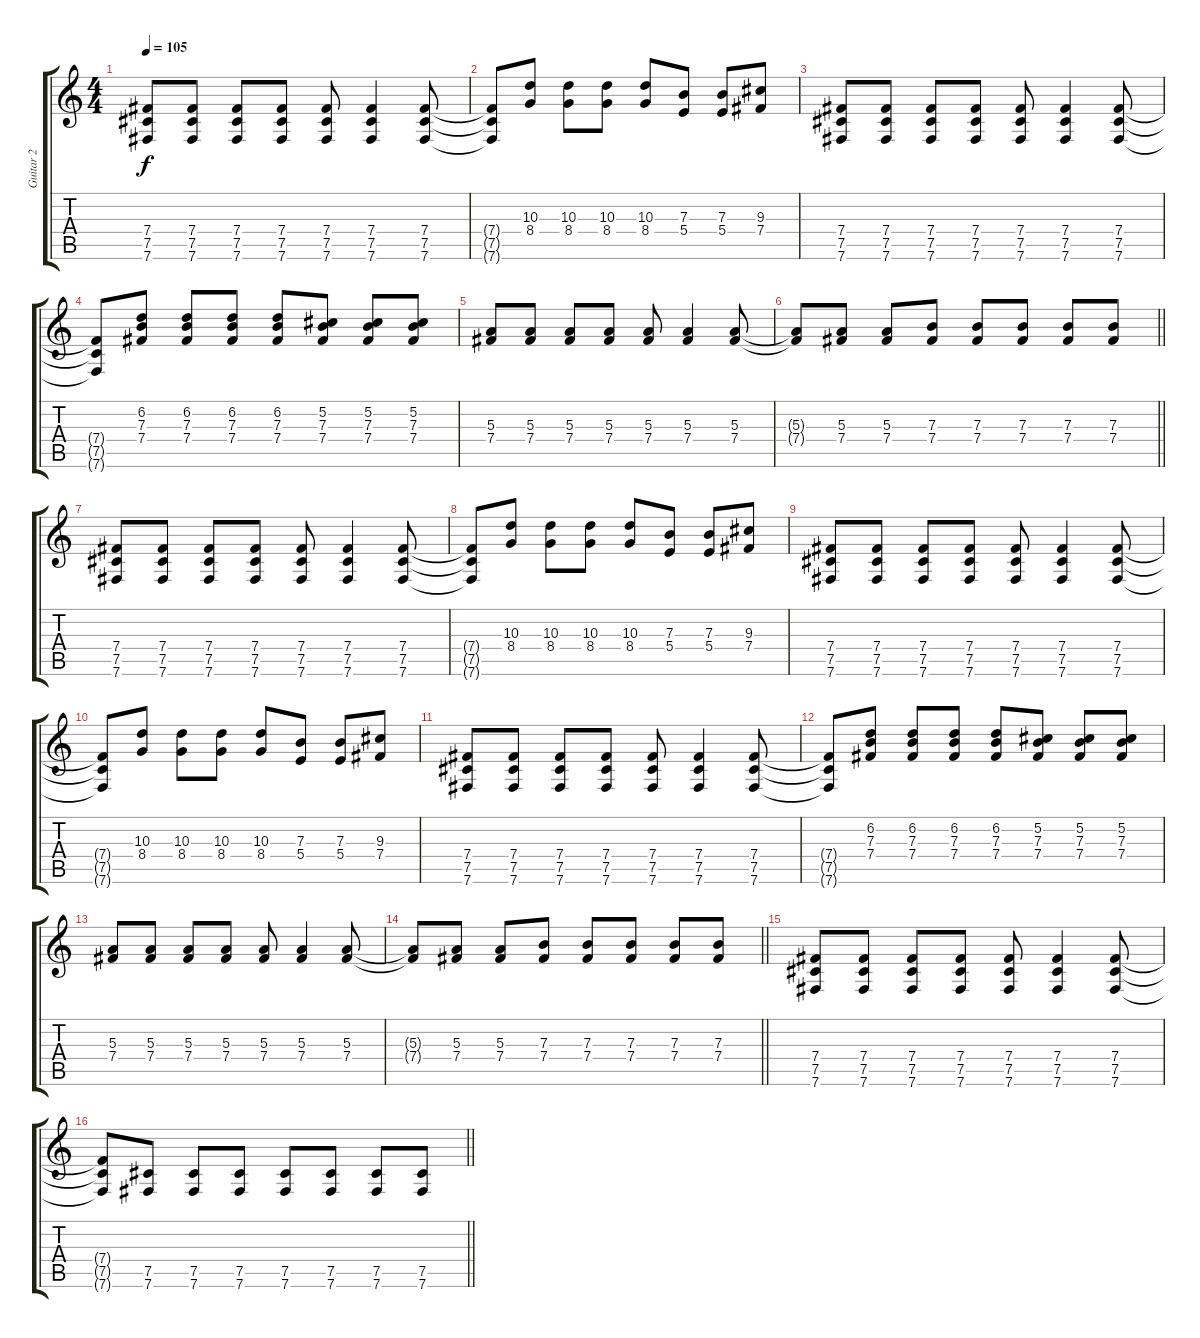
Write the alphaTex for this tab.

\track ("Guitar 2" "Guitar 2") {instrument overdrivenguitar}
\staff {score tabs}
\tuning (Db4 Ab3 E3 B2 Gb2 B1) {hide}
\ts (4 4)
\tempo 105
\clef g2
\ks c
(7.4 7.5 7.6).8{dy f} (7.4 7.5 7.6).8 (7.4 7.5 7.6).8 (7.4 7.5 7.6).8 (7.4 7.5 7.6).8 (7.4 7.5 7.6).4 (7.4 7.5 7.6).8 |
(7.4{t} 7.5{t} 7.6{t}).8 (10.3 8.4).8 (10.3 8.4).8 (10.3 8.4).8 (10.3 8.4).8 (7.3 5.4).8 (7.3 5.4).8 (9.3 7.4).8 |
(7.4 7.5 7.6).8 (7.4 7.5 7.6).8 (7.4 7.5 7.6).8 (7.4 7.5 7.6).8 (7.4 7.5 7.6).8 (7.4 7.5 7.6).4 (7.4 7.5 7.6).8 |
(7.4{t} 7.5{t} 7.6{t}).8 (6.2 7.3 7.4).8 (6.2 7.3 7.4).8 (6.2 7.3 7.4).8 (6.2 7.3 7.4).8 (5.2 7.3 7.4).8 (5.2 7.3 7.4).8 (5.2 7.3 7.4).8 |
(5.3 7.4).8 (5.3 7.4).8 (5.3 7.4).8 (5.3 7.4).8 (5.3 7.4).8 (5.3 7.4).4 (5.3 7.4).8 |
\barLineRight lightlight
(5.3{t} 7.4{t}).8 (5.3 7.4).8 (5.3 7.4).8 (7.3 7.4).8 (7.3 7.4).8 (7.3 7.4).8 (7.3 7.4).8 (7.3 7.4).8 |
(7.4 7.5 7.6).8 (7.4 7.5 7.6).8 (7.4 7.5 7.6).8 (7.4 7.5 7.6).8 (7.4 7.5 7.6).8 (7.4 7.5 7.6).4 (7.4 7.5 7.6).8 |
(7.4{t} 7.5{t} 7.6{t}).8 (10.3 8.4).8 (10.3 8.4).8 (10.3 8.4).8 (10.3 8.4).8 (7.3 5.4).8 (7.3 5.4).8 (9.3 7.4).8 |
(7.4 7.5 7.6).8 (7.4 7.5 7.6).8 (7.4 7.5 7.6).8 (7.4 7.5 7.6).8 (7.4 7.5 7.6).8 (7.4 7.5 7.6).4 (7.4 7.5 7.6).8 |
(7.4{t} 7.5{t} 7.6{t}).8 (10.3 8.4).8 (10.3 8.4).8 (10.3 8.4).8 (10.3 8.4).8 (7.3 5.4).8 (7.3 5.4).8 (9.3 7.4).8 |
(7.4 7.5 7.6).8 (7.4 7.5 7.6).8 (7.4 7.5 7.6).8 (7.4 7.5 7.6).8 (7.4 7.5 7.6).8 (7.4 7.5 7.6).4 (7.4 7.5 7.6).8 |
(7.4{t} 7.5{t} 7.6{t}).8 (6.2 7.3 7.4).8 (6.2 7.3 7.4).8 (6.2 7.3 7.4).8 (6.2 7.3 7.4).8 (5.2 7.3 7.4).8 (5.2 7.3 7.4).8 (5.2 7.3 7.4).8 |
(5.3 7.4).8 (5.3 7.4).8 (5.3 7.4).8 (5.3 7.4).8 (5.3 7.4).8 (5.3 7.4).4 (5.3 7.4).8 |
\barLineRight lightlight
(5.3{t} 7.4{t}).8 (5.3 7.4).8 (5.3 7.4).8 (7.3 7.4).8 (7.3 7.4).8 (7.3 7.4).8 (7.3 7.4).8 (7.3 7.4).8 |
(7.4 7.5 7.6).8 (7.4 7.5 7.6).8 (7.4 7.5 7.6).8 (7.4 7.5 7.6).8 (7.4 7.5 7.6).8 (7.4 7.5 7.6).4 (7.4 7.5 7.6).8 |
\barLineRight lightlight
(7.4{t} 7.5{t} 7.6{t}).8 (7.5 7.6).8 (7.5 7.6).8 (7.5 7.6).8 (7.5 7.6).8 (7.5 7.6).8 (7.5 7.6).8 (7.5 7.6).8
